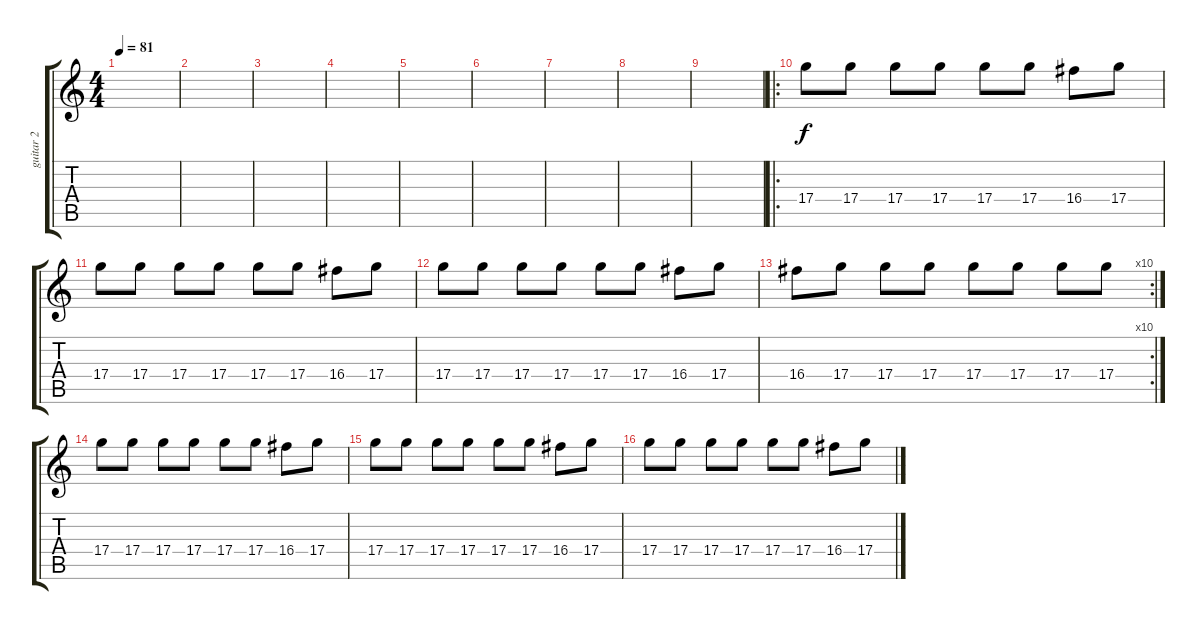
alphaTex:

\track ("guitar 2" "guitar 2") {instrument distortionguitar}
\staff {score tabs}
\tuning (E4 B3 G3 D3 A2 E2) {hide}
\ts (4 4)
\tempo 81
\clef g2
\ks c
|
|
|
|
|
|
|
|
|
\ro
17.4.8{volume 12 instrument overdrivenguitar} 17.4.8 17.4.8 17.4.8 17.4.8 17.4.8 16.4.8 17.4.8 |
17.4.8{volume 12 instrument overdrivenguitar} 17.4.8 17.4.8 17.4.8 17.4.8 17.4.8 16.4.8 17.4.8 |
17.4.8{volume 12 instrument overdrivenguitar} 17.4.8 17.4.8 17.4.8 17.4.8 17.4.8 16.4.8 17.4.8 |
\rc 10
16.4.8{volume 12 instrument overdrivenguitar} 17.4.8 17.4.8 17.4.8 17.4.8 17.4.8 17.4.8 17.4.8 |
17.4.8{volume 12 instrument overdrivenguitar} 17.4.8 17.4.8 17.4.8 17.4.8{volume 10} 17.4.8 16.4.8 17.4.8 |
17.4.8{volume 10 instrument overdrivenguitar} 17.4.8 17.4.8{volume 8} 17.4.8 17.4.8 17.4.8 16.4.8{volume 6} 17.4.8 |
17.4.8{volume 6 instrument overdrivenguitar} 17.4.8 17.4.8{volume 5} 17.4.8 17.4.8 17.4.8{volume 4} 16.4.8 17.4.8
